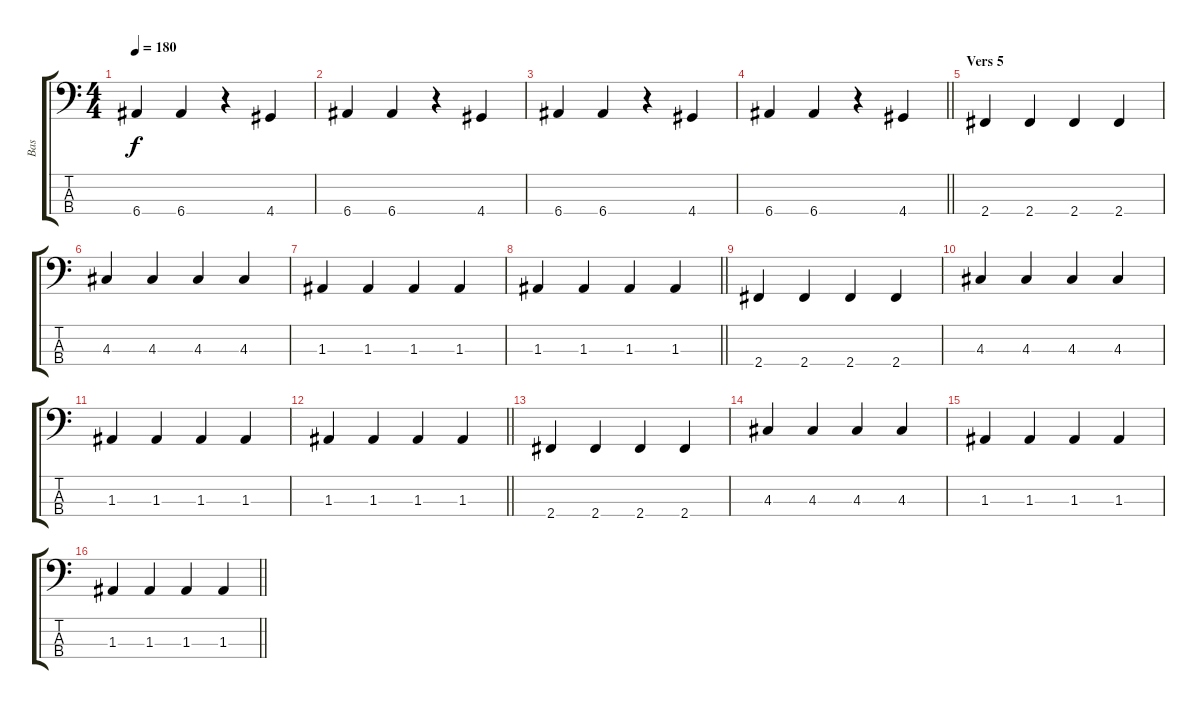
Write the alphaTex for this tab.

\track ("Bas" "Bas") {instrument electricbasspick}
\staff {score tabs}
\tuning (G2 D2 A1 E1) {hide}
\ts (4 4)
\tempo 180
\clef f4
\ks c
6.4.4{dy f} 6.4.4 r.4 4.4.4 |
6.4.4 6.4.4 r.4 4.4.4 |
6.4.4 6.4.4 r.4 4.4.4 |
\barLineRight lightlight
6.4.4 6.4.4 r.4 4.4.4 |
\section ("" "Vers 5")
2.4.4 2.4.4 2.4.4 2.4.4 |
4.3.4 4.3.4 4.3.4 4.3.4 |
1.3.4 1.3.4 1.3.4 1.3.4 |
\barLineRight lightlight
1.3.4 1.3.4 1.3.4 1.3.4 |
2.4.4 2.4.4 2.4.4 2.4.4 |
4.3.4 4.3.4 4.3.4 4.3.4 |
1.3.4 1.3.4 1.3.4 1.3.4 |
\barLineRight lightlight
1.3.4 1.3.4 1.3.4 1.3.4 |
2.4.4 2.4.4 2.4.4 2.4.4 |
4.3.4 4.3.4 4.3.4 4.3.4 |
1.3.4 1.3.4 1.3.4 1.3.4 |
\barLineRight lightlight
1.3.4 1.3.4 1.3.4 1.3.4
